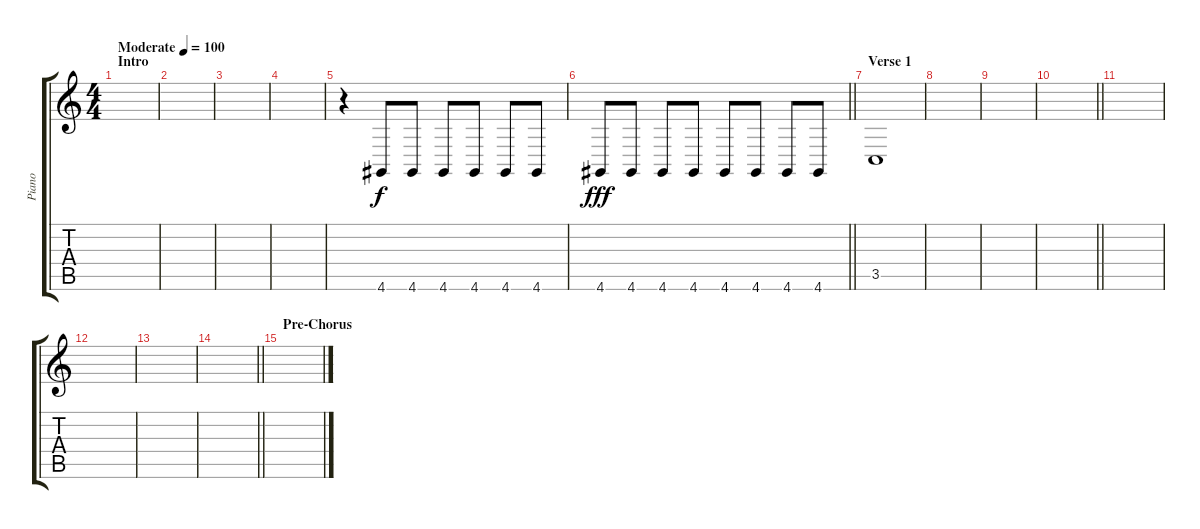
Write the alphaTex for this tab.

\track ("Piano" "Piano") {instrument brightacousticpiano}
\staff {score tabs}
\tuning (E4 B3 G3 D3 A2 E2) {hide}
\ts (4 4)
\section ("" "Intro")
\tempo (100 "Moderate")
\clef g2
\ks c
|
|
|
|
r.4{volume 0} 4.6.8{volume 12} 4.6.8 4.6.8 4.6.8 4.6.8{dy f} 4.6.8 |
\barLineRight lightlight
4.6.8{dy fff} 4.6.8 4.6.8{volume 0} 4.6.8 4.6.8 4.6.8 4.6.8 4.6.8 |
\section ("" "Verse 1")
3.5.1 |
|
|
\barLineRight lightlight
|
|
|
|
\barLineRight lightlight
|
\section ("" "Pre-Chorus")
